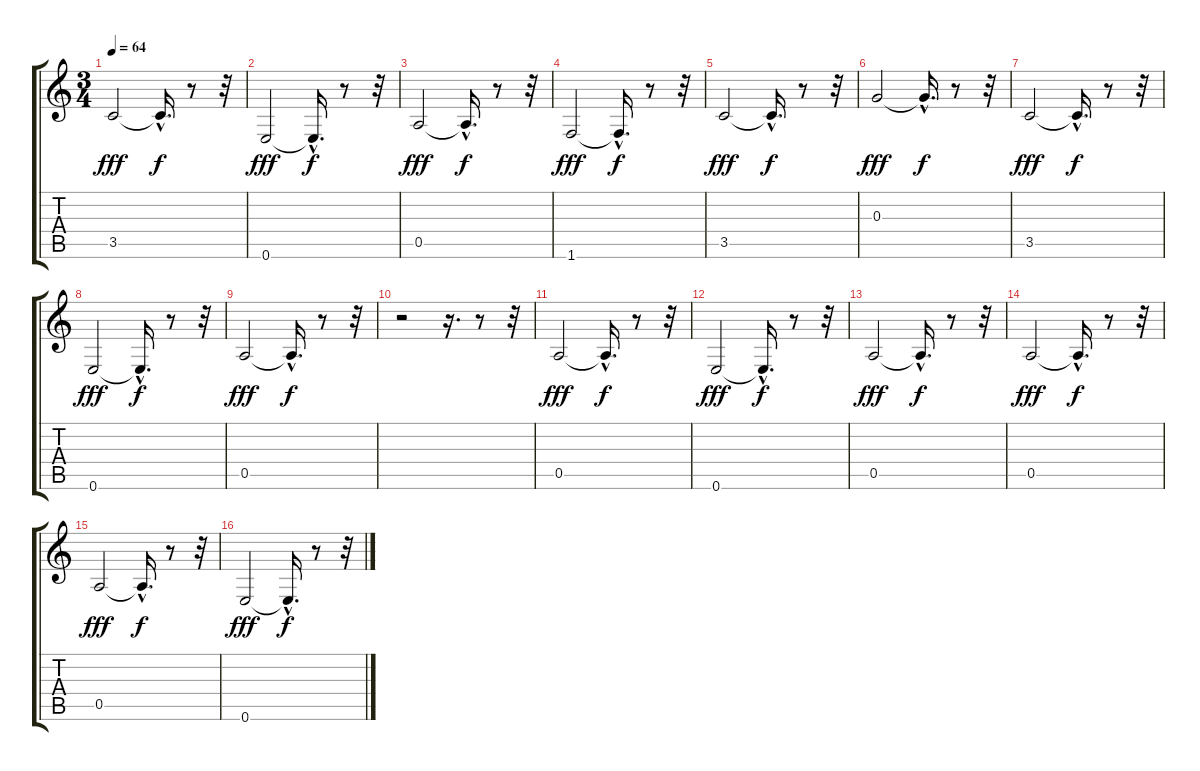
\track "" {instrument acousticguitarnylon}
\staff {score tabs}
\tuning (E4 B3 G3 D3 A2 E2) {hide}
\ts (3 4)
\tempo 64
\clef g2
\ks c
3.5.2{dy fff} 3.5{hac t}.16{d dy f} r.8 r.32 |
0.6.2{dy fff} 0.6{hac t}.16{d dy f} r.8 r.32 |
0.5.2{dy fff} 0.5{hac t}.16{d dy f} r.8 r.32 |
1.6.2{dy fff} 1.6{hac t}.16{d dy f} r.8 r.32 |
3.5.2{dy fff} 3.5{hac t}.16{d dy f} r.8 r.32 |
0.3.2{dy fff} 0.3{hac t}.16{d dy f} r.8 r.32 |
3.5.2{dy fff} 3.5{hac t}.16{d dy f} r.8 r.32 |
0.6.2{dy fff} 0.6{hac t}.16{d dy f} r.8 r.32 |
0.5.2{dy fff} 0.5{hac t}.16{d dy f} r.8 r.32 |
r.2 r.16{d} r.8 r.32 |
0.5.2{dy fff} 0.5{hac t}.16{d dy f} r.8 r.32 |
0.6.2{dy fff} 0.6{hac t}.16{d dy f} r.8 r.32 |
0.5.2{dy fff} 0.5{hac t}.16{d dy f} r.8 r.32 |
0.5.2{dy fff} 0.5{hac t}.16{d dy f} r.8 r.32 |
0.5.2{dy fff} 0.5{hac t}.16{d dy f} r.8 r.32 |
0.6.2{dy fff} 0.6{hac t}.16{d dy f} r.8 r.32
